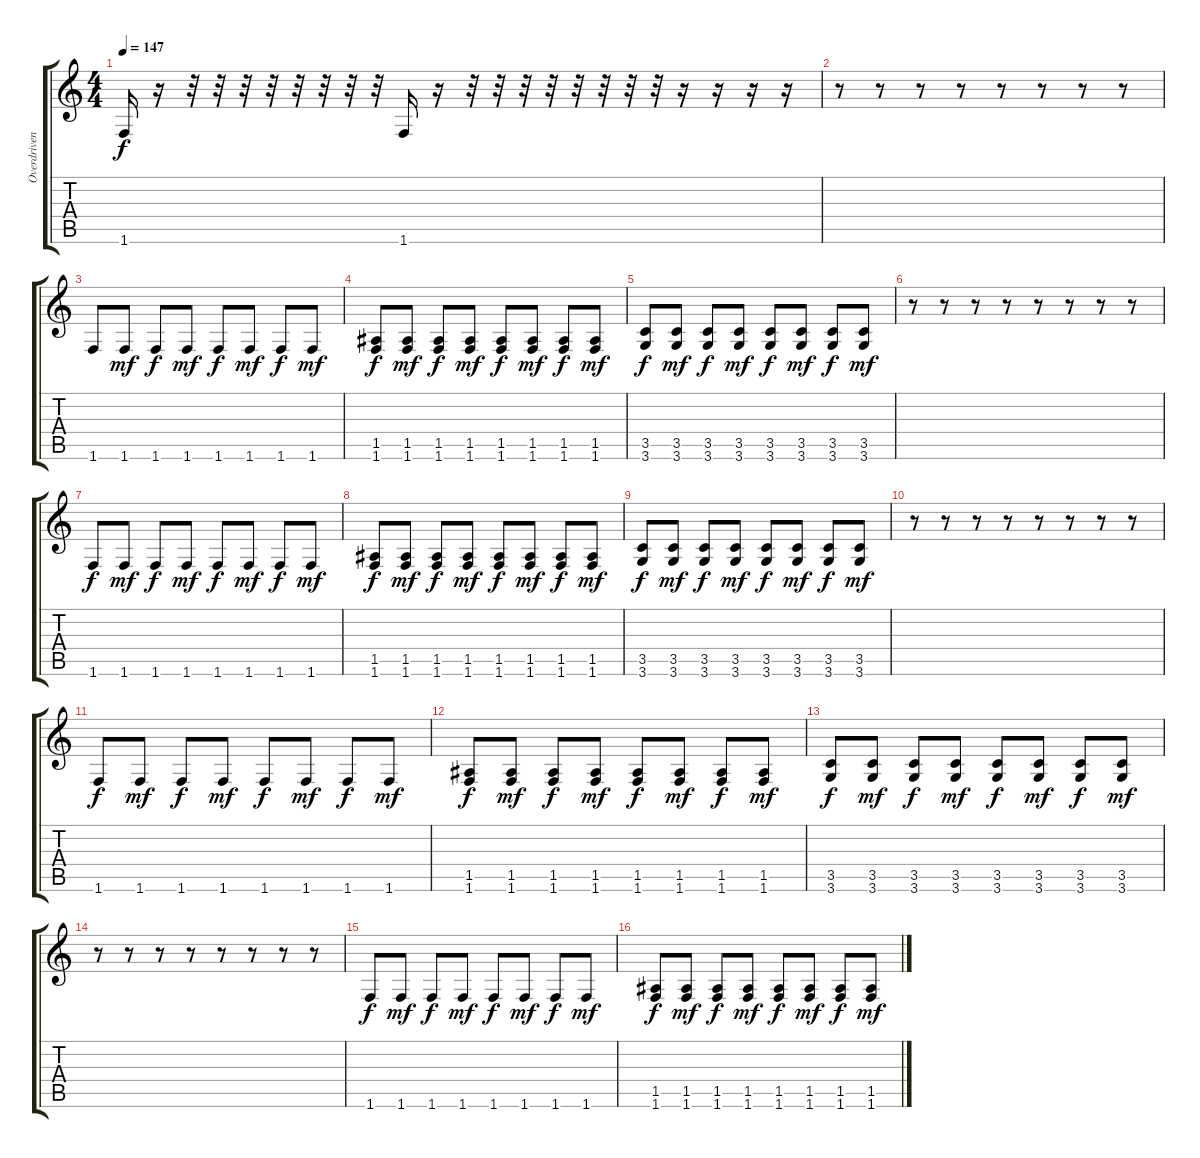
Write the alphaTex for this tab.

\track ("Overdriven Guitar (Rhythm)" "Overdriven") {instrument overdrivenguitar}
\staff {score tabs}
\tuning (E4 B3 G3 D3 A2 E2) {hide}
\ts (4 4)
\tempo 147
\clef g2
\ks c
1.6.16{dy f} r.16 r.32 r.32 r.32 r.32 r.32 r.32 r.32 r.32 1.6.16 r.16 r.32 r.32 r.32 r.32 r.32 r.32 r.32 r.32 r.16 r.16 r.16 r.16 |
r.8 r.8 r.8 r.8 r.8 r.8 r.8 r.8 |
1.6.8 1.6.8{dy mf} 1.6.8{dy f} 1.6.8{dy mf} 1.6.8{dy f} 1.6.8{dy mf} 1.6.8{dy f} 1.6.8{dy mf} |
(1.5 1.6).8{dy f} (1.5 1.6).8{dy mf} (1.5 1.6).8{dy f} (1.5 1.6).8{dy mf} (1.5 1.6).8{dy f} (1.5 1.6).8{dy mf} (1.5 1.6).8{dy f} (1.5 1.6).8{dy mf} |
(3.5 3.6).8{dy f} (3.5 3.6).8{dy mf} (3.5 3.6).8{dy f} (3.5 3.6).8{dy mf} (3.5 3.6).8{dy f} (3.5 3.6).8{dy mf} (3.5 3.6).8{dy f} (3.5 3.6).8{dy mf} |
r.8 r.8 r.8 r.8 r.8 r.8 r.8 r.8 |
1.6.8{dy f} 1.6.8{dy mf} 1.6.8{dy f} 1.6.8{dy mf} 1.6.8{dy f} 1.6.8{dy mf} 1.6.8{dy f} 1.6.8{dy mf} |
(1.5 1.6).8{dy f} (1.5 1.6).8{dy mf} (1.5 1.6).8{dy f} (1.5 1.6).8{dy mf} (1.5 1.6).8{dy f} (1.5 1.6).8{dy mf} (1.5 1.6).8{dy f} (1.5 1.6).8{dy mf} |
(3.5 3.6).8{dy f} (3.5 3.6).8{dy mf} (3.5 3.6).8{dy f} (3.5 3.6).8{dy mf} (3.5 3.6).8{dy f} (3.5 3.6).8{dy mf} (3.5 3.6).8{dy f} (3.5 3.6).8{dy mf} |
r.8 r.8 r.8 r.8 r.8 r.8 r.8 r.8 |
1.6.8{dy f} 1.6.8{dy mf} 1.6.8{dy f} 1.6.8{dy mf} 1.6.8{dy f} 1.6.8{dy mf} 1.6.8{dy f} 1.6.8{dy mf} |
(1.5 1.6).8{dy f} (1.5 1.6).8{dy mf} (1.5 1.6).8{dy f} (1.5 1.6).8{dy mf} (1.5 1.6).8{dy f} (1.5 1.6).8{dy mf} (1.5 1.6).8{dy f} (1.5 1.6).8{dy mf} |
(3.5 3.6).8{dy f} (3.5 3.6).8{dy mf} (3.5 3.6).8{dy f} (3.5 3.6).8{dy mf} (3.5 3.6).8{dy f} (3.5 3.6).8{dy mf} (3.5 3.6).8{dy f} (3.5 3.6).8{dy mf} |
r.8 r.8 r.8 r.8 r.8 r.8 r.8 r.8 |
1.6.8{dy f} 1.6.8{dy mf} 1.6.8{dy f} 1.6.8{dy mf} 1.6.8{dy f} 1.6.8{dy mf} 1.6.8{dy f} 1.6.8{dy mf} |
(1.5 1.6).8{dy f} (1.5 1.6).8{dy mf} (1.5 1.6).8{dy f} (1.5 1.6).8{dy mf} (1.5 1.6).8{dy f} (1.5 1.6).8{dy mf} (1.5 1.6).8{dy f} (1.5 1.6).8{dy mf}
